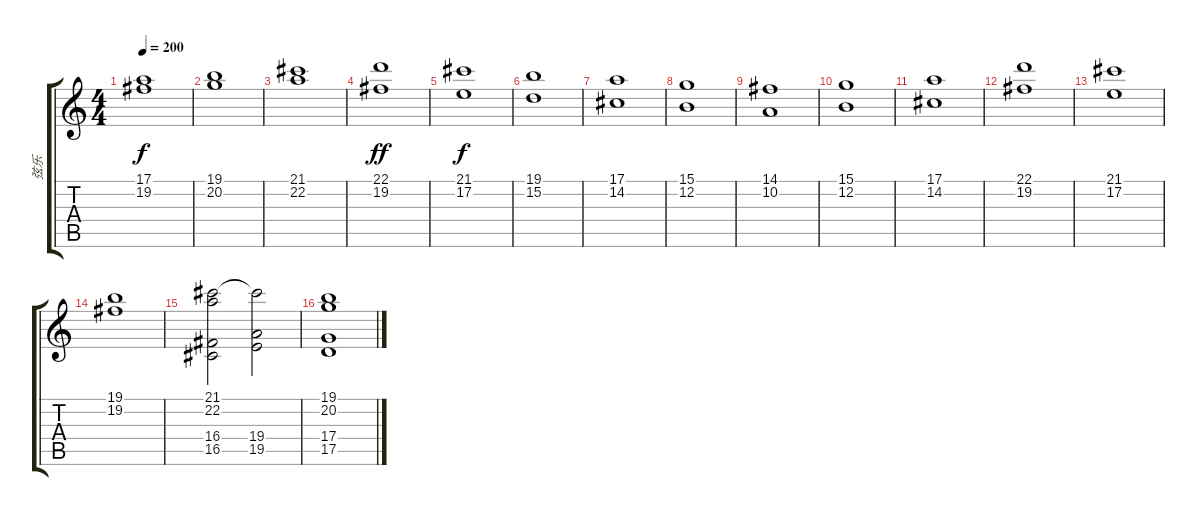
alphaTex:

\track ("弦乐" "弦乐") {instrument stringensemble2}
\staff {score tabs}
\tuning (E4 B3 G3 D3 A2 D2) {hide}
\ts (4 4)
\tempo 200
\clef g2
\ks c
(17.1 19.2).1{dy f} |
(19.1 20.2).1 |
(21.1 22.2).1 |
(22.1 19.2).1{dy ff} |
(21.1 17.2).1{dy f} |
(19.1 15.2).1 |
(17.1 14.2).1 |
(15.1 12.2).1 |
(14.1 10.2).1 |
(15.1 12.2).1 |
(17.1 14.2).1 |
(22.1 19.2).1 |
(21.1 17.2).1 |
(19.1 19.2).1 |
(21.1 22.2 16.4 16.5).2 (21.1{t} 19.4 19.5).2 |
(19.1 20.2 17.4 17.5).1
